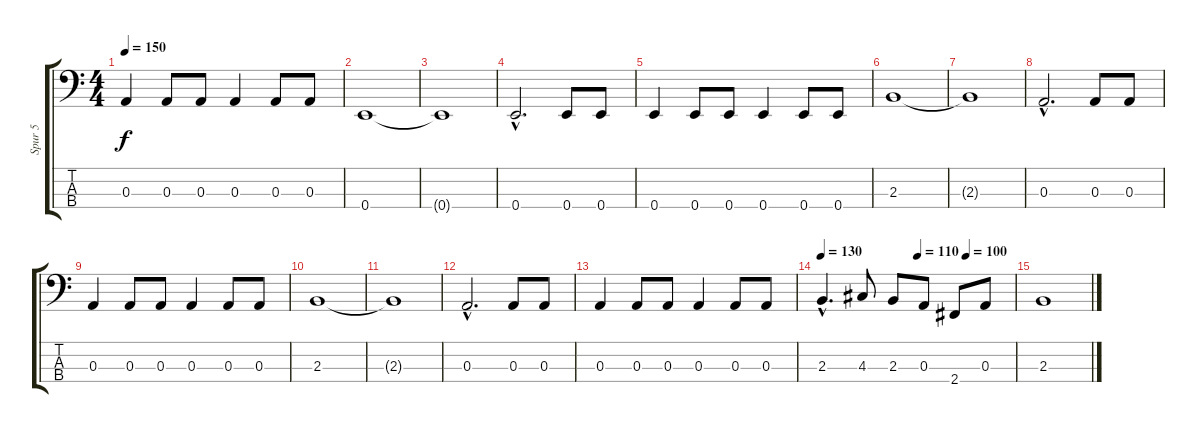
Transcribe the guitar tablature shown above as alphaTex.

\track ("Spur 5" "Spur 5") {instrument electricbassfinger}
\staff {score tabs}
\tuning (G2 D2 A1 E1) {hide}
\ts (4 4)
\tempo 150
\clef f4
\ks c
0.3.4{dy f} 0.3.8 0.3.8 0.3.4 0.3.8 0.3.8 |
0.4.1 |
0.4{t}.1 |
0.4{hac}.2{d} 0.4.8 0.4.8 |
0.4.4 0.4.8 0.4.8 0.4.4 0.4.8 0.4.8 |
2.3.1 |
2.3{t}.1 |
0.3{hac}.2{d} 0.3.8 0.3.8 |
0.3.4 0.3.8 0.3.8 0.3.4 0.3.8 0.3.8 |
2.3.1 |
2.3{t}.1 |
0.3{hac}.2{d} 0.3.8 0.3.8 |
0.3.4 0.3.8 0.3.8 0.3.4 0.3.8 0.3.8 |
\tempo 130
\tempo (110 0.5)
\tempo (100 0.75)
2.3{hac}.4{d} 4.3.8 2.3.8 0.3.8 2.4.8 0.3.8 |
2.3.1
